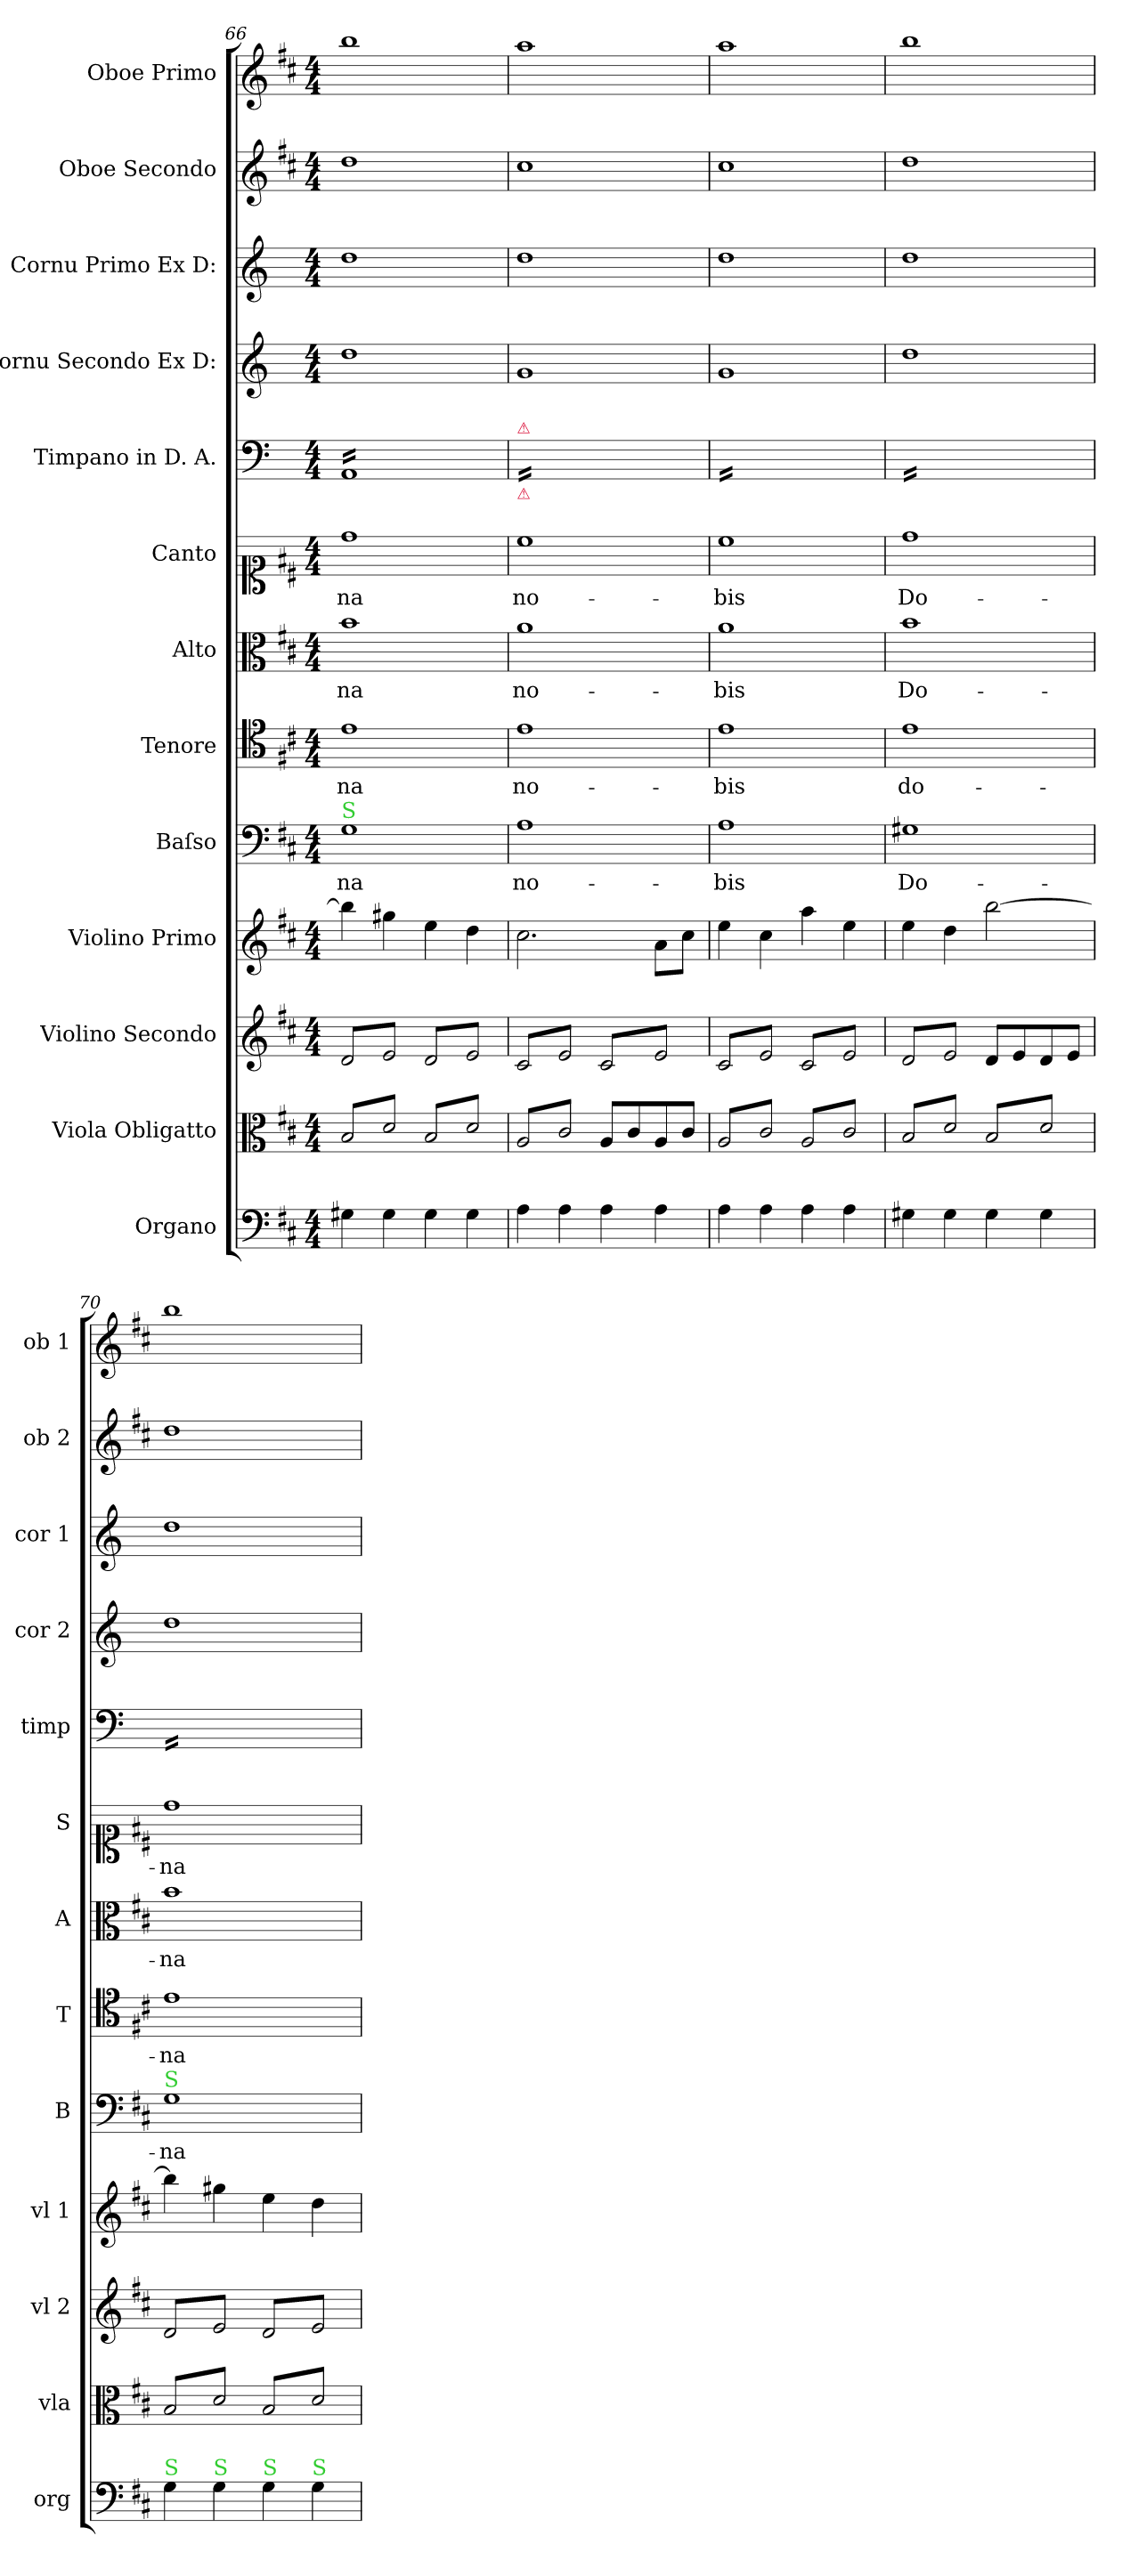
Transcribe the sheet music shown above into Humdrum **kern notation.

**kern	**kern	**kern	**kern	**kern	**text	**kern	**text	**kern	**text	**kern	**text	**kern	**kern	**kern	**kern	**kern
*part13	*part12	*part11	*part10	*part9	*part9	*part8	*part8	*part7	*part7	*part6	*part6	*part5	*part4	*part3	*part2	*part1
*staff13	*staff12	*staff11	*staff10	*staff9	*staff9	*staff8	*staff8	*staff7	*staff7	*staff6	*staff6	*staff5	*staff4	*staff3	*staff2	*staff1
*I"Organo	*I"Viola Obligatto	*I"Violino Secondo	*I"Violino Primo	*I"Baſso	*	*I"Tenore	*	*I"Alto	*	*I"Canto	*	*I"Timpano in D. A.	*I"Cornu Secondo Ex D:	*I"Cornu Primo Ex D:	*I"Oboe Secondo	*I"Oboe Primo
*I'org	*I'vla	*I'vl 2	*I'vl 1	*I'B	*	*I'T	*	*I'A	*	*I'S	*	*I'timp	*I'cor 2	*I'cor 1	*I'ob 2	*I'ob 1
*clefF4	*clefC3	*clefG2	*clefG2	*clefF4	*	*clefC4	*	*clefC3	*	*clefC1	*	*clefF4	*clefG2	*clefG2	*clefG2	*clefG2
*	*	*	*	*	*	*	*	*	*	*	*	*	*ITrd6c10	*ITrd6c10	*	*
*k[f#c#]	*k[f#c#]	*k[f#c#]	*k[f#c#]	*k[f#c#]	*	*k[f#c#]	*	*k[f#c#]	*	*k[f#c#]	*	*k[]	*k[f#c#]	*k[f#c#]	*k[f#c#]	*k[f#c#]
*D:	*D:	*D:	*D:	*D:	*	*D:	*	*D:	*	*D:	*	*	*	*	*D:	*D:
*M4/4	*M4/4	*M4/4	*M4/4	*M4/4	*	*M4/4	*	*M4/4	*	*M4/4	*	*M4/4	*M4/4	*M4/4	*M4/4	*M4/4
=66	=66	=66	=66	=66	=66	=66	=66	=66	=66	=66	=66	=66	=66	=66	=66	=66
!	!	!	!	!LO:TX:a:color=limegreen:t=S	!	!	!	!	!	!	!	!	!	!	!	!
!	!	!	!	!	!LO:LY:i	!	!LO:LY:i	!	!	!	!	!	!	!	!	!
*	*tremolo	*	*	*	*	*	*	*	*	*	*	*	*	*	*	*
*	*	*tremolo	*	*	*	*	*	*	*	*	*	*	*	*	*	*
*	*	*	*	*	*	*	*	*	*	*	*	*tremolo	*	*	*	*
4G#X\	8B/L	8d/L	4bb!\]	1G	-na	1e	-na	1b	-na	1dd	-na	16AALL	1e	1e	1dd	1bb
.	.	.	.	.	.	.	.	.	.	.	.	16AA	.	.	.	.
.	8d/	8e/	.	.	.	.	.	.	.	.	.	16AA	.	.	.	.
.	.	.	.	.	.	.	.	.	.	.	.	16AA	.	.	.	.
4G#\	8B/	8d/	4gg#X\	.	.	.	.	.	.	.	.	16AA	.	.	.	.
.	.	.	.	.	.	.	.	.	.	.	.	16AA	.	.	.	.
.	8d/J	8e/J	.	.	.	.	.	.	.	.	.	16AA	.	.	.	.
.	.	.	.	.	.	.	.	.	.	.	.	16AA	.	.	.	.
4G#\	8B/L	8d/L	4ee\	.	.	.	.	.	.	.	.	16AA	.	.	.	.
.	.	.	.	.	.	.	.	.	.	.	.	16AA	.	.	.	.
.	8d/	8e/	.	.	.	.	.	.	.	.	.	16AA	.	.	.	.
.	.	.	.	.	.	.	.	.	.	.	.	16AA	.	.	.	.
4G#\	8B/	8d/	4dd\	.	.	.	.	.	.	.	.	16AA	.	.	.	.
.	.	.	.	.	.	.	.	.	.	.	.	16AA	.	.	.	.
.	8d/J	8e/J	.	.	.	.	.	.	.	.	.	16AA	.	.	.	.
.	.	.	.	.	.	.	.	.	.	.	.	16AAJJ	.	.	.	.
=67	=67	=67	=67	=67	=67	=67	=67	=67	=67	=67	=67	=67	=67	=67	=67	=67
!	!	!	!	!	!	!	!	!	!	!	!	!LO:TX:b:color=crimson:t=⚠	!	!	!	!
!	!	!	!	!	!	!	!	!	!	!	!	!LO:TX:a:color=crimson:t=⚠	!	!	!	!
!	!	!	!	!	!LO:LY:i	!	!LO:LY:i	!	!	!	!	!	!	!	!	!
4A\	8A/L	8c#/L	2.cc#\	1A	no-	1e	no-	1a	no-	1cc#	no-	16AAyyLL	1A	1e	1cc#	1aa
.	.	.	.	.	.	.	.	.	.	.	.	16AAyy	.	.	.	.
.	8c#/	8e/	.	.	.	.	.	.	.	.	.	16AAyy	.	.	.	.
.	.	.	.	.	.	.	.	.	.	.	.	16AAyy	.	.	.	.
4A\	8A/	8c#/	.	.	.	.	.	.	.	.	.	16AAyy	.	.	.	.
.	.	.	.	.	.	.	.	.	.	.	.	16AAyy	.	.	.	.
.	8c#/J	8e/J	.	.	.	.	.	.	.	.	.	16AAyy	.	.	.	.
*	*Xtremolo	*	*	*	*	*	*	*	*	*	*	*	*	*	*	*
.	.	.	.	.	.	.	.	.	.	.	.	16AAyy	.	.	.	.
4A\	8A/L	8c#/L	.	.	.	.	.	.	.	.	.	16AAyy	.	.	.	.
.	.	.	.	.	.	.	.	.	.	.	.	16AAyy	.	.	.	.
.	8c#/	8e/	.	.	.	.	.	.	.	.	.	16AAyy	.	.	.	.
.	.	.	.	.	.	.	.	.	.	.	.	16AAyy	.	.	.	.
4A\	8A/	8c#/	8a\L	.	.	.	.	.	.	.	.	16AAyy	.	.	.	.
.	.	.	.	.	.	.	.	.	.	.	.	16AAyy	.	.	.	.
.	8c#/J	8e/J	8cc#\J	.	.	.	.	.	.	.	.	16AAyy	.	.	.	.
.	.	.	.	.	.	.	.	.	.	.	.	16AAyyJJ	.	.	.	.
=68	=68	=68	=68	=68	=68	=68	=68	=68	=68	=68	=68	=68	=68	=68	=68	=68
!	!	!	!	!	!LO:LY:i	!	!LO:LY:i	!	!	!	!	!	!	!	!	!
*	*tremolo	*	*	*	*	*	*	*	*	*	*	*	*	*	*	*
4A\	8A/L	8c#/L	4ee\	1A	-bis	1e	-bis	1a	-bis	1cc#	-bis	16AAyyLL	1A	1e	1cc#	1aa
.	.	.	.	.	.	.	.	.	.	.	.	16AAyy	.	.	.	.
.	8c#/	8e/	.	.	.	.	.	.	.	.	.	16AAyy	.	.	.	.
.	.	.	.	.	.	.	.	.	.	.	.	16AAyy	.	.	.	.
4A\	8A/	8c#/	4cc#\	.	.	.	.	.	.	.	.	16AAyy	.	.	.	.
.	.	.	.	.	.	.	.	.	.	.	.	16AAyy	.	.	.	.
.	8c#/J	8e/J	.	.	.	.	.	.	.	.	.	16AAyy	.	.	.	.
.	.	.	.	.	.	.	.	.	.	.	.	16AAyy	.	.	.	.
4A\	8A/L	8c#/L	4aa\	.	.	.	.	.	.	.	.	16AAyy	.	.	.	.
.	.	.	.	.	.	.	.	.	.	.	.	16AAyy	.	.	.	.
.	8c#/	8e/	.	.	.	.	.	.	.	.	.	16AAyy	.	.	.	.
.	.	.	.	.	.	.	.	.	.	.	.	16AAyy	.	.	.	.
4A\	8A/	8c#/	4ee\	.	.	.	.	.	.	.	.	16AAyy	.	.	.	.
.	.	.	.	.	.	.	.	.	.	.	.	16AAyy	.	.	.	.
.	8c#/J	8e/J	.	.	.	.	.	.	.	.	.	16AAyy	.	.	.	.
.	.	.	.	.	.	.	.	.	.	.	.	16AAyyJJ	.	.	.	.
=69	=69	=69	=69	=69	=69	=69	=69	=69	=69	=69	=69	=69	=69	=69	=69	=69
!	!	!	!	!	!	!	!	!	!	!	!LO:LY:i	!	!	!	!	!
4G#X\	8B/L	8d/L	4ee\	1G#X	Do-	1e	do-	1b	Do-	1dd	Do-	16AAyyLL	1e	1e	1dd	1bb
.	.	.	.	.	.	.	.	.	.	.	.	16AAyy	.	.	.	.
.	8d/	8e/	.	.	.	.	.	.	.	.	.	16AAyy	.	.	.	.
.	.	.	.	.	.	.	.	.	.	.	.	16AAyy	.	.	.	.
4G#\	8B/	8d/	4dd\	.	.	.	.	.	.	.	.	16AAyy	.	.	.	.
.	.	.	.	.	.	.	.	.	.	.	.	16AAyy	.	.	.	.
.	8d/J	8e/J	.	.	.	.	.	.	.	.	.	16AAyy	.	.	.	.
*	*	*Xtremolo	*	*	*	*	*	*	*	*	*	*	*	*	*	*
.	.	.	.	.	.	.	.	.	.	.	.	16AAyy	.	.	.	.
4G#\	8B/L	8d/L	[2bb\	.	.	.	.	.	.	.	.	16AAyy	.	.	.	.
.	.	.	.	.	.	.	.	.	.	.	.	16AAyy	.	.	.	.
.	8d/	8e/	.	.	.	.	.	.	.	.	.	16AAyy	.	.	.	.
.	.	.	.	.	.	.	.	.	.	.	.	16AAyy	.	.	.	.
4G#\	8B/	8d/	.	.	.	.	.	.	.	.	.	16AAyy	.	.	.	.
.	.	.	.	.	.	.	.	.	.	.	.	16AAyy	.	.	.	.
.	8d/J	8e/J	.	.	.	.	.	.	.	.	.	16AAyy	.	.	.	.
.	.	.	.	.	.	.	.	.	.	.	.	16AAyyJJ	.	.	.	.
=70	=70	=70	=70	=70	=70	=70	=70	=70	=70	=70	=70	=70	=70	=70	=70	=70
!	!	!	!	!LO:TX:a:color=limegreen:t=S	!	!	!	!	!	!	!	!	!	!	!	!
!LO:TX:a:color=limegreen:t=S	!	!	!	!	!	!	!	!	!	!	!	!	!	!	!	!
!	!	!	!	!	!	!	!	!	!	!	!LO:LY:i	!	!	!	!	!
*	*	*tremolo	*	*	*	*	*	*	*	*	*	*	*	*	*	*
4G\	8B/L	8d/L	4bb!\]	1G	-na	1e	-na	1b	-na	1dd	-na	16AAyyLL	1e	1e	1dd	1bb
.	.	.	.	.	.	.	.	.	.	.	.	16AAyy	.	.	.	.
.	8d/	8e/	.	.	.	.	.	.	.	.	.	16AAyy	.	.	.	.
.	.	.	.	.	.	.	.	.	.	.	.	16AAyy	.	.	.	.
!LO:TX:a:color=limegreen:t=S	!	!	!	!	!	!	!	!	!	!	!	!	!	!	!	!
4G\	8B/	8d/	4gg#X\	.	.	.	.	.	.	.	.	16AAyy	.	.	.	.
.	.	.	.	.	.	.	.	.	.	.	.	16AAyy	.	.	.	.
.	8d/J	8e/J	.	.	.	.	.	.	.	.	.	16AAyy	.	.	.	.
.	.	.	.	.	.	.	.	.	.	.	.	16AAyy	.	.	.	.
!LO:TX:a:color=limegreen:t=S	!	!	!	!	!	!	!	!	!	!	!	!	!	!	!	!
4G\	8B/L	8d/L	4ee\	.	.	.	.	.	.	.	.	16AAyy	.	.	.	.
.	.	.	.	.	.	.	.	.	.	.	.	16AAyy	.	.	.	.
.	8d/	8e/	.	.	.	.	.	.	.	.	.	16AAyy	.	.	.	.
.	.	.	.	.	.	.	.	.	.	.	.	16AAyy	.	.	.	.
!LO:TX:a:color=limegreen:t=S	!	!	!	!	!	!	!	!	!	!	!	!	!	!	!	!
4G\	8B/	8d/	4dd\	.	.	.	.	.	.	.	.	16AAyy	.	.	.	.
.	.	.	.	.	.	.	.	.	.	.	.	16AAyy	.	.	.	.
.	8d/J	8e/J	.	.	.	.	.	.	.	.	.	16AAyy	.	.	.	.
*	*	*Xtremolo	*	*	*	*	*	*	*	*	*	*	*	*	*	*
*	*Xtremolo	*	*	*	*	*	*	*	*	*	*	*	*	*	*	*
.	.	.	.	.	.	.	.	.	.	.	.	16AAyyJJ	.	.	.	.
*	*	*	*	*	*	*	*	*	*	*	*	*Xtremolo	*	*	*	*
.	.	.	.	.	.	.	.	.	.	.	.	.	.	.	.	.
.	.	.	.	.	.	.	.	.	.	.	.	.	.	.	.	.
=	=	=	=	=	=	=	=	=	=	=	=	=	=	=	=	=
*-	*-	*-	*-	*-	*-	*-	*-	*-	*-	*-	*-	*-	*-	*-	*-	*-
